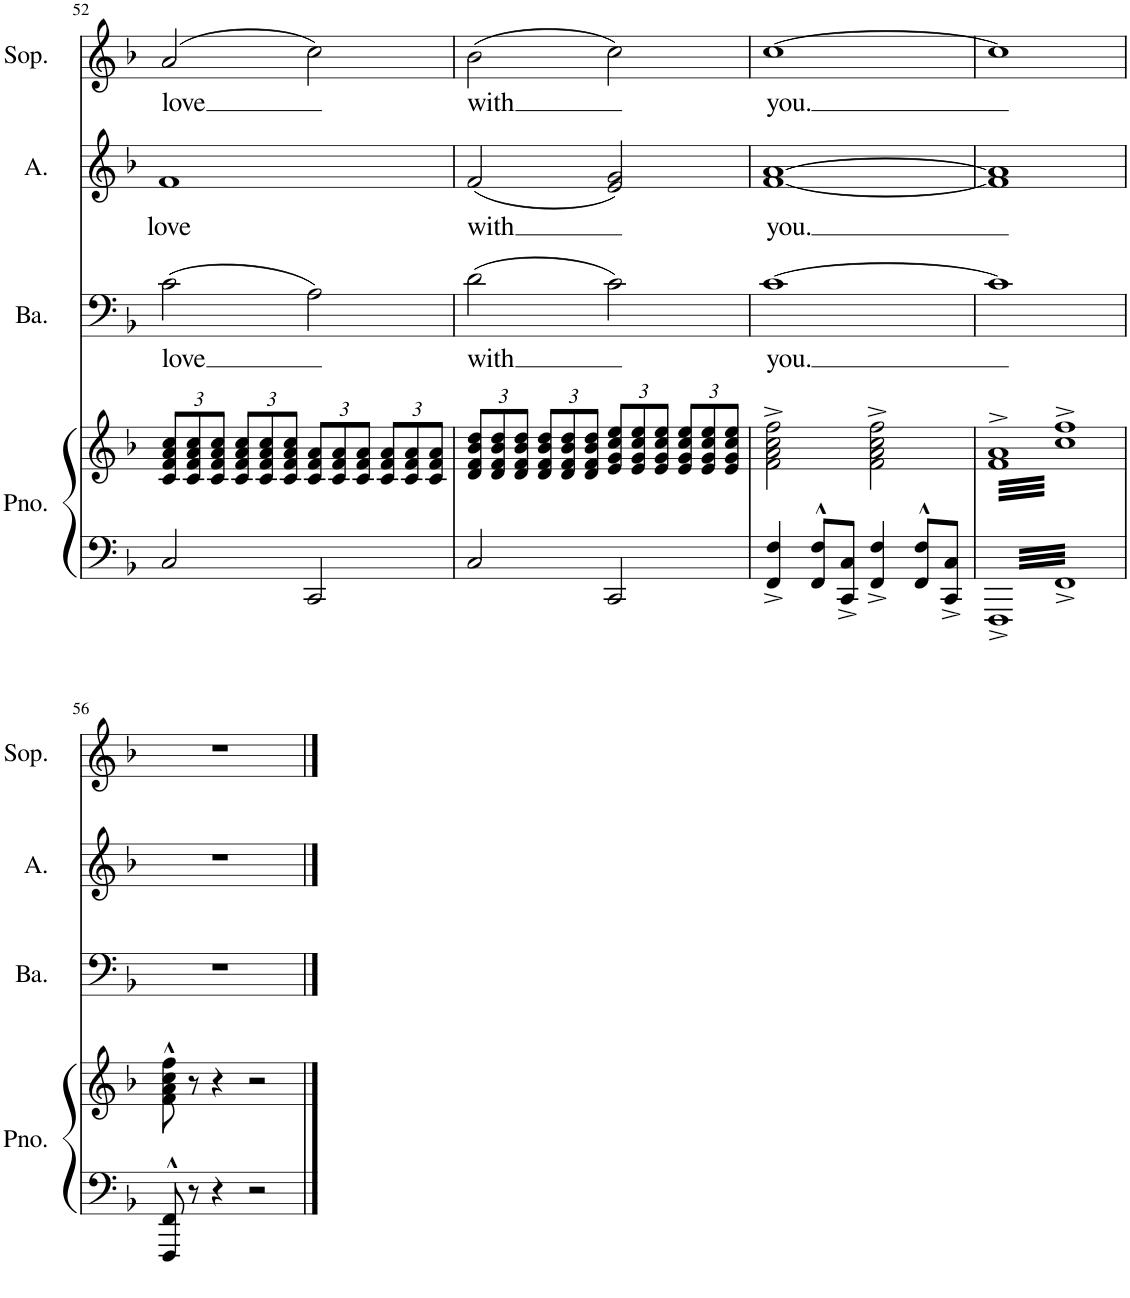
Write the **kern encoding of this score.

**kern	**kern	**kern	**text	**kern	**text	**kern	**text
*part4	*part4	*part3	*part3	*part2	*part2	*part1	*part1
*staff5	*staff4	*staff3	*staff3	*staff2	*staff2	*staff1	*staff1
*I"Piano	*	*I"Bariton	*	*I"Alt	*	*I"Sopraan	*
*I'Pno.	*	*I'Ba.	*	*I'A.	*	*I'Sop.	*
!!LO:PB:g=z
*clefF4	*clefG2	*clefF4	*	*clefG2	*	*clefG2	*
*k[b-]	*k[b-]	*k[b-]	*	*k[b-]	*	*k[b-]	*
*M4/4	*M4/4	*M4/4	*	*M4/4	*	*M4/4	*
*	*Xbrackettup	*	*	*	*	*	*
=52	=52	=52	=52	=52	=52	=52	=52
!	!	!	!LO:LY:b	!	!LO:LY:b	!	!LO:LY:b
2C/	12c/ 12f/ 12a/ 12cc/L	(2c\	love	1f	love	(2a/	love
.	12c/ 12f/ 12a/ 12cc/	.	.	.	.	.	.
.	12c/ 12f/ 12a/ 12cc/J	.	.	.	.	.	.
.	12c/ 12f/ 12a/ 12cc/L	.	.	.	.	.	.
.	12c/ 12f/ 12a/ 12cc/	.	.	.	.	.	.
.	12c/ 12f/ 12a/ 12cc/J	.	.	.	.	.	.
2CC/	12c/ 12f/ 12a/L	2A\)	.	.	.	2cc\)	.
.	12c/ 12f/ 12a/	.	.	.	.	.	.
.	12c/ 12f/ 12a/J	.	.	.	.	.	.
.	12c/ 12f/ 12a/L	.	.	.	.	.	.
.	12c/ 12f/ 12a/	.	.	.	.	.	.
.	12c/ 12f/ 12a/J	.	.	.	.	.	.
=53	=53	=53	=53	=53	=53	=53	=53
!	!	!	!LO:LY:b	!	!LO:LY:b	!	!LO:LY:b
2C/	12d/ 12f/ 12b-/ 12dd/L	(2d\	with	(2f/	with	(2b-\	with
.	12d/ 12f/ 12b-/ 12dd/	.	.	.	.	.	.
.	12d/ 12f/ 12b-/ 12dd/J	.	.	.	.	.	.
.	12d/ 12f/ 12b-/ 12dd/L	.	.	.	.	.	.
.	12d/ 12f/ 12b-/ 12dd/	.	.	.	.	.	.
.	12d/ 12f/ 12b-/ 12dd/J	.	.	.	.	.	.
2CC/	12e/ 12g/ 12cc/ 12ee/L	2c\)	.	2e/ 2g/)	.	2cc\)	.
.	12e/ 12g/ 12cc/ 12ee/	.	.	.	.	.	.
.	12e/ 12g/ 12cc/ 12ee/J	.	.	.	.	.	.
.	12e/ 12g/ 12cc/ 12ee/L	.	.	.	.	.	.
.	12e/ 12g/ 12cc/ 12ee/	.	.	.	.	.	.
.	12e/ 12g/ 12cc/ 12ee/J	.	.	.	.	.	.
=54	=54	=54	=54	=54	=54	=54	=54
!	!	!	!LO:LY:b	!	!LO:LY:b	!	!LO:LY:b
4FF/^ 4F/^	2f\^ 2a\^ 2cc\^ 2ff\^	[1c	you.	[1f [1a	you.	[1cc	you.
8FF/^^ 8F/^^L	.	.	.	.	.	.	.
8CC/^ 8C/^J	.	.	.	.	.	.	.
4FF/^ 4F/^	2f\^ 2a\^ 2cc\^ 2ff\^	.	.	.	.	.	.
8FF/^^ 8F/^^L	.	.	.	.	.	.	.
8CC/^ 8C/^J	.	.	.	.	.	.	.
=55	=55	=55	=55	=55	=55	=55	=55
*	*brackettup	*	*	*	*	*	*
*	*tremolo	*	*	*	*	*	*
3.FFF^	64f^ 64a^LLLL	1c]	.	1f] 1a]	.	1cc]	.
.	64cc^ 64ff^	.	.	.	.	.	.
.	64f^ 64a^	.	.	.	.	.	.
.	64cc^ 64ff^	.	.	.	.	.	.
.	64f^ 64a^	.	.	.	.	.	.
.	64cc^ 64ff^	.	.	.	.	.	.
.	64f^ 64a^	.	.	.	.	.	.
.	64cc^ 64ff^	.	.	.	.	.	.
.	64f^ 64a^	.	.	.	.	.	.
.	64cc^ 64ff^	.	.	.	.	.	.
.	64f^ 64a^	.	.	.	.	.	.
.	64cc^ 64ff^	.	.	.	.	.	.
.	64f^ 64a^	.	.	.	.	.	.
.	64cc^ 64ff^	.	.	.	.	.	.
.	64f^ 64a^	.	.	.	.	.	.
.	64cc^ 64ff^	.	.	.	.	.	.
.	64f^ 64a^	.	.	.	.	.	.
.	64cc^ 64ff^	.	.	.	.	.	.
.	64f^ 64a^	.	.	.	.	.	.
.	64cc^ 64ff^	.	.	.	.	.	.
.	64f^ 64a^	.	.	.	.	.	.
.	64cc^ 64ff^	.	.	.	.	.	.
.	64f^ 64a^	.	.	.	.	.	.
.	64cc^ 64ff^	.	.	.	.	.	.
.	64f^ 64a^	.	.	.	.	.	.
.	64cc^ 64ff^	.	.	.	.	.	.
.	64f^ 64a^	.	.	.	.	.	.
.	64cc^ 64ff^	.	.	.	.	.	.
.	64f^ 64a^	.	.	.	.	.	.
.	64cc^ 64ff^	.	.	.	.	.	.
.	64f^ 64a^	.	.	.	.	.	.
.	64cc^ 64ff^	.	.	.	.	.	.
3.FF^	64f^ 64a^	.	.	.	.	.	.
.	64cc^ 64ff^	.	.	.	.	.	.
.	64f^ 64a^	.	.	.	.	.	.
.	64cc^ 64ff^	.	.	.	.	.	.
.	64f^ 64a^	.	.	.	.	.	.
.	64cc^ 64ff^	.	.	.	.	.	.
.	64f^ 64a^	.	.	.	.	.	.
.	64cc^ 64ff^	.	.	.	.	.	.
.	64f^ 64a^	.	.	.	.	.	.
.	64cc^ 64ff^	.	.	.	.	.	.
.	64f^ 64a^	.	.	.	.	.	.
.	64cc^ 64ff^	.	.	.	.	.	.
.	64f^ 64a^	.	.	.	.	.	.
.	64cc^ 64ff^	.	.	.	.	.	.
.	64f^ 64a^	.	.	.	.	.	.
.	64cc^ 64ff^	.	.	.	.	.	.
.	64f^ 64a^	.	.	.	.	.	.
.	64cc^ 64ff^	.	.	.	.	.	.
.	64f^ 64a^	.	.	.	.	.	.
.	64cc^ 64ff^	.	.	.	.	.	.
.	64f^ 64a^	.	.	.	.	.	.
.	64cc^ 64ff^	.	.	.	.	.	.
.	64f^ 64a^	.	.	.	.	.	.
.	64cc^ 64ff^	.	.	.	.	.	.
.	64f^ 64a^	.	.	.	.	.	.
.	64cc^ 64ff^	.	.	.	.	.	.
.	64f^ 64a^	.	.	.	.	.	.
.	64cc^ 64ff^	.	.	.	.	.	.
.	64f^ 64a^	.	.	.	.	.	.
.	64cc^ 64ff^	.	.	.	.	.	.
.	64f^ 64a^	.	.	.	.	.	.
.	64cc^ 64ff^JJJJ	.	.	.	.	.	.
*	*Xtremolo	*	*	*	*	*	*
!!LO:LB:g=z
=56	=56	=56	=56	=56	=56	=56	=56
8FFF/^^ 8FF/^^	8f\^^ 8a\^^ 8cc\^^ 8ff\^^	1r	.	1r	.	1r	.
.	.	.	.	.	.	.	.
.	.	.	.	.	.	.	.
.	.	.	.	.	.	.	.
.	.	.	.	.	.	.	.
.	.	.	.	.	.	.	.
.	.	.	.	.	.	.	.
.	.	.	.	.	.	.	.
8r	8r	.	.	.	.	.	.
.	.	.	.	.	.	.	.
.	.	.	.	.	.	.	.
.	.	.	.	.	.	.	.
.	.	.	.	.	.	.	.
.	.	.	.	.	.	.	.
.	.	.	.	.	.	.	.
.	.	.	.	.	.	.	.
4r	4r	.	.	.	.	.	.
.	.	.	.	.	.	.	.
.	.	.	.	.	.	.	.
.	.	.	.	.	.	.	.
.	.	.	.	.	.	.	.
.	.	.	.	.	.	.	.
.	.	.	.	.	.	.	.
.	.	.	.	.	.	.	.
.	.	.	.	.	.	.	.
.	.	.	.	.	.	.	.
.	.	.	.	.	.	.	.
.	.	.	.	.	.	.	.
.	.	.	.	.	.	.	.
.	.	.	.	.	.	.	.
.	.	.	.	.	.	.	.
.	.	.	.	.	.	.	.
2r	2r	.	.	.	.	.	.
==	==	==	==	==	==	==	==
*-	*-	*-	*-	*-	*-	*-	*-
